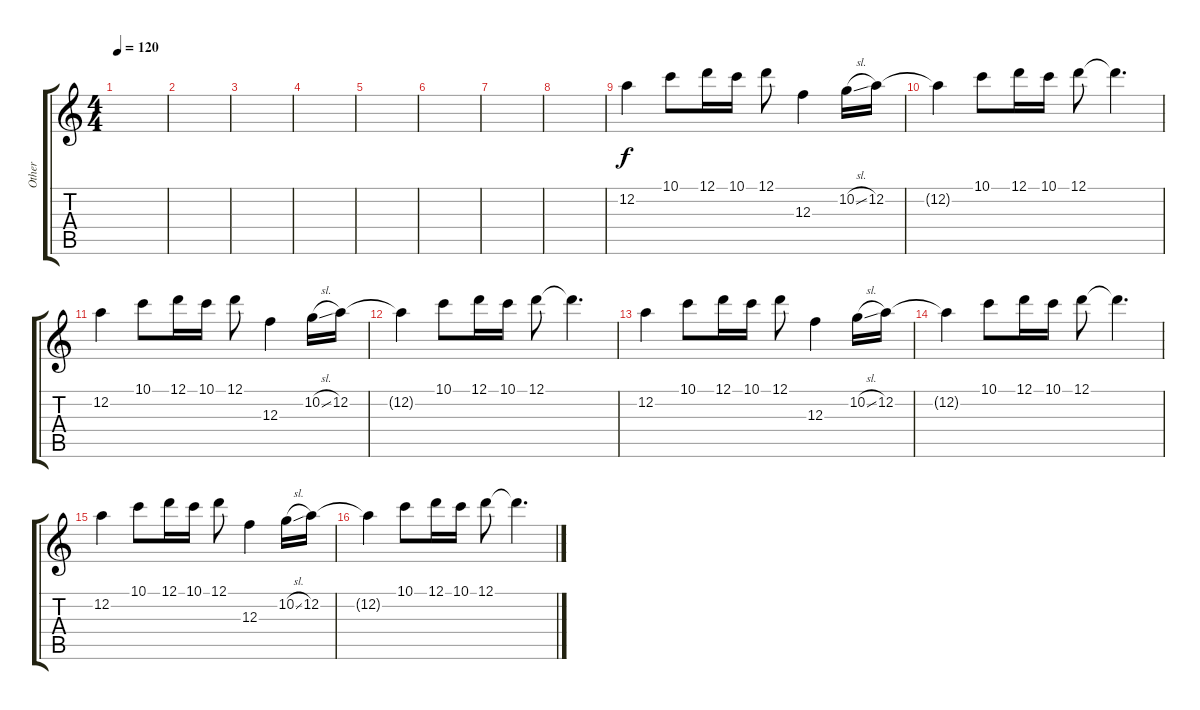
\track ("Other" "Other") {instrument acousticguitarnylon}
\staff {score tabs}
\tuning (D4 A3 F3 C3 G2 D2) {hide}
\ts (4 4)
\tempo 120
\clef g2
\ks c
|
|
|
|
|
|
|
|
12.2.4 10.1.8 12.1.16 10.1.16 12.1.8 12.3.4 10.2{sl}.16 12.2.16 |
12.2{t}.4 10.1.8 12.1.16 10.1.16 12.1.8 12.1{t}.4{d} |
12.2.4 10.1.8 12.1.16 10.1.16 12.1.8 12.3.4 10.2{sl}.16 12.2.16 |
12.2{t}.4 10.1.8 12.1.16 10.1.16 12.1.8 12.1{t}.4{d} |
12.2.4 10.1.8 12.1.16 10.1.16 12.1.8 12.3.4 10.2{sl}.16 12.2.16 |
12.2{t}.4 10.1.8 12.1.16 10.1.16 12.1.8 12.1{t}.4{d} |
12.2.4 10.1.8 12.1.16 10.1.16 12.1.8 12.3.4 10.2{sl}.16 12.2.16 |
12.2{t}.4 10.1.8 12.1.16 10.1.16 12.1.8 12.1{t}.4{d}
